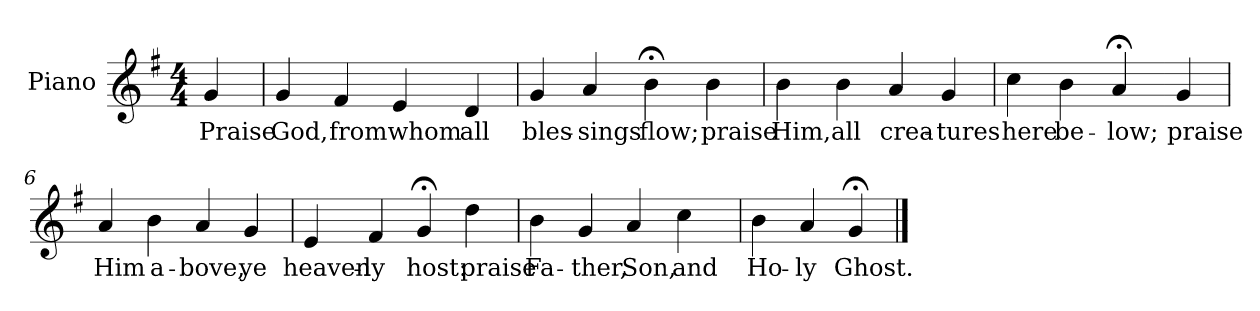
**kern	**text
*part1	*part1
*staff1	*staff1
*I"Piano	*
*I'Pno.	*
!!LO:PB:g=z
*clefG2	*
*k[f#]	*
*G:	*
*M4/4	*
=	=
!	!LO:LY:b:color=#000000
4gi/	Praise
=1	=1
!	!LO:LY:b:color=#000000
4gi/	God,
!	!LO:LY:b:color=#000000
4f#i/	from
!	!LO:LY:b:color=#000000
4ei/	whom
!	!LO:LY:b:color=#000000
4di/	all
=2	=2
!	!LO:LY:b:color=#000000
4gi/	bles-
!	!LO:LY:b:color=#000000
4ai/	-sings
!	!LO:LY:b:color=#000000
4b;i\	flow;
!	!LO:LY:b:color=#000000
4bi\	praise
=3	=3
!	!LO:LY:b:color=#000000
*^	*
4bi\	2ryy	Him,
!	!	!LO:LY:b:color=#000000
4bi\	.	all
!	!	!LO:LY:b:color=#000000
4ai/	4ryy	crea-
!	!	!LO:LY:b:color=#000000
4gi/	4ryy	-tures
!!LO:LB:g=z	!!
=4	=4	=4
!	!	!LO:LY:b:color=#000000
*v	*v	*
4cci\	here
!	!LO:LY:b:color=#000000
4bi\	be-
!	!LO:LY:b:color=#000000
4a;i/	-low;
=5-	=5-
!	!LO:LY:b:color=#000000
4gi/	praise
=6	=6
!	!LO:LY:b:color=#000000
4ai/	Him
!	!LO:LY:b:color=#000000
4bi\	a-
!	!LO:LY:b:color=#000000
4ai/	-bove,
!	!LO:LY:b:color=#000000
4gi/	ye
!!LO:LB:g=z
=7	=7
!	!LO:LY:b:color=#000000
4ei/	heaven-
!	!LO:LY:b:color=#000000
4f#i/	-ly
!	!LO:LY:b:color=#000000
4g;i/	host:
!	!LO:LY:b:color=#000000
4ddi\	praise
=8	=8
!	!LO:LY:b:color=#000000
*^	*
4bi\	2ryy	Fa-
!	!	!LO:LY:b:color=#000000
4gi/	.	-ther,
!	!	!LO:LY:b:color=#000000
4ai/	4ryy	Son,
!	!	!LO:LY:b:color=#000000
4cci\	8ryy	and
.	8ryy	.
=9	=9	=9
!	!	!LO:LY:b:color=#000000
4bi\	2ryy	Ho-
!	!	!LO:LY:b:color=#000000
4ai/	.	-ly
!	!	!LO:LY:b:color=#000000
4g;i/	4ryy	Ghost.
*v	*v	*
==	==
*-	*-
